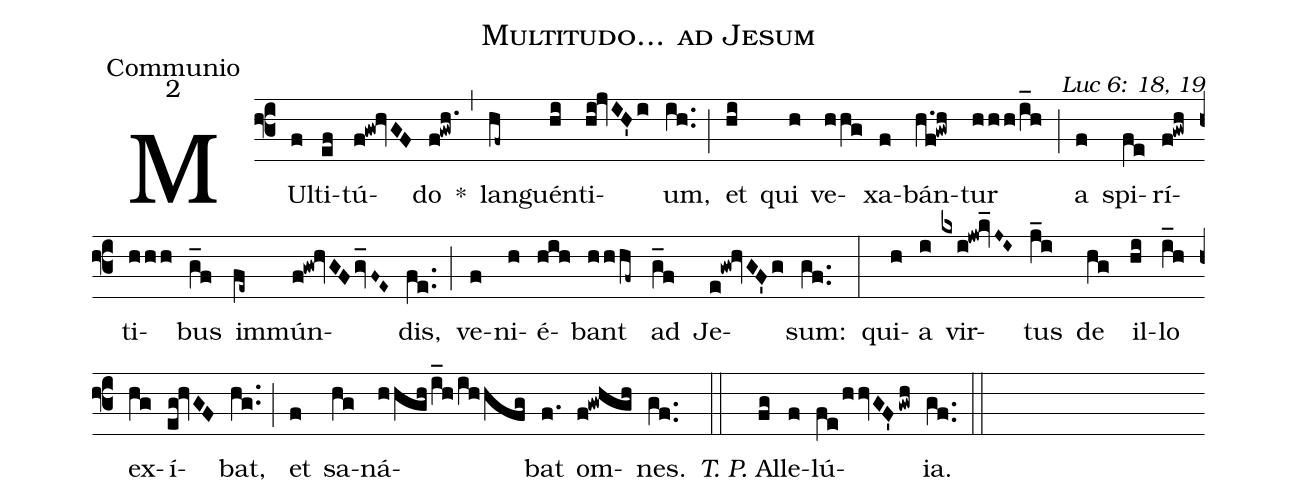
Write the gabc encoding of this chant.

name: Multitudo... ad Jesum;
office-part: Communio;
mode: 2;
commentary: Luc 6: 18, 19;
%%
(f3) MUl(f)ti(ef)tú(f!gw!hvGF)do(f!gwh.) *(,) lan(hf~)guén(hi)ti(hi!jvIH'i)um,(ih..) (;) et(hi) qui(h) ve(hhg)xa(f)bán(h.f!gwh)tur(hhh/i_h) (;) a(f) spi(fe)rí(f!gwh)ti(hhh)bus(g_f) im(fe~)mún(f!gw!hvGFgv_F~E~)dis,(fe..) (;) ve(f)ni(h)é(hih)bant(hhhf~) ad(g_f) Je(e!gw!hvGF'g)sum:(gf..) (:)
qui(h)a(i) vir(kxi!jw!kv_J~I~)tus(j_i) de(hg) il(hi)lo(i_h) ex(hg)í(eg!hvGF)bat,(hg..) (;) et(f) sa(hg)ná(hhgh/i_h/ihhfg)bat(f.) om(f!gwhgh)nes.(gf..) (::)
<i>T. P.</i> Al(fg)le(f)lú(fe/hhvGF'gwh)ia.(gf..) (::)
